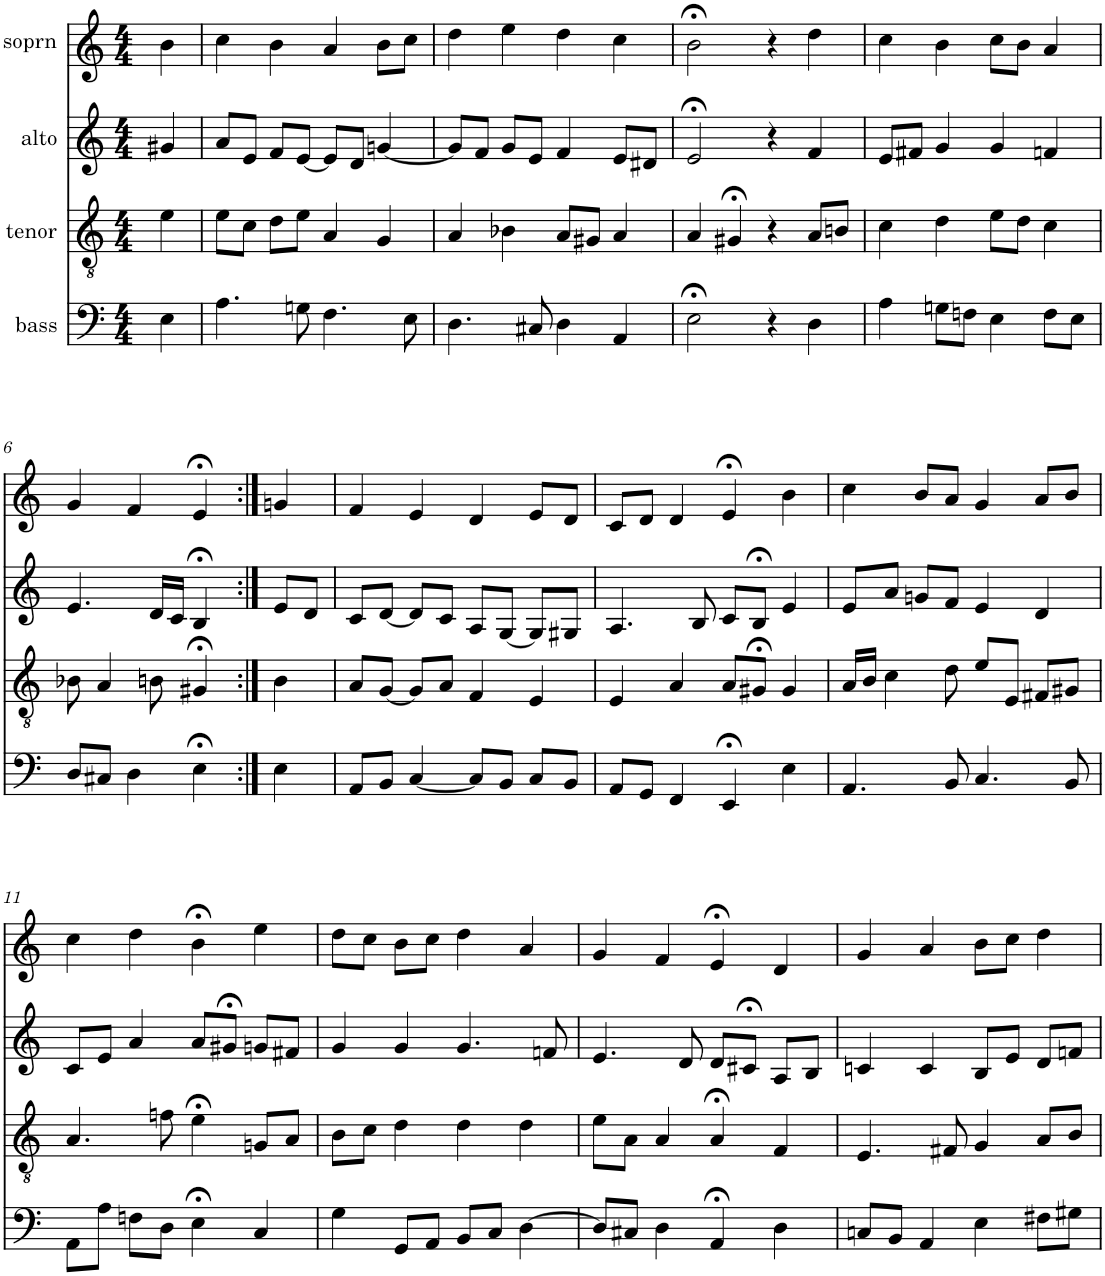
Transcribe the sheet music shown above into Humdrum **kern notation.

**kern	**kern	**kern	**kern
*part4	*part3	*part2	*part1
*staff4	*staff3	*staff2	*staff1
*I"bass	*I"tenor	*I"alto	*I"soprn
*clefF4	*clefGv2	*clefG2	*clefG2
*k[]	*k[]	*k[]	*k[]
*M4/4	*M4/4	*M4/4	*M4/4
=1	=1	=1	=1
4E\	4e\	4g#X/	4b\
=2	=2	=2	=2
4.A\	8e\L	8a/L	4cc\
.	8c\J	8e/J	.
.	8d\L	8f/L	4b\
8Gn\	8e\J	[8e/J	.
4.F\	4A/	8e/L]	4a/
.	.	8d/J	.
.	4G/	[4gn/	8b\L
8E\	.	.	8cc\J
=3	=3	=3	=3
4.D\	4A/	8g/L]	4dd\
.	.	8f/J	.
.	4B-X\	8g/L	4ee\
8C#X/	.	8e/J	.
4D\	8A/L	4f/	4dd\
.	8G#X/J	.	.
4AA/	4A/	8e/L	4cc\
.	.	8d#X/J	.
=4	=4	=4	=4
2E;<\	4A/	2e;</	2b;<\
.	4G#X;</	.	.
4r	4r	4r	4r
4D\	8A/L	4f/	4dd\
.	8Bn/J	.	.
=5	=5	=5	=5
4A\	4c\	8e/L	4cc\
.	.	8f#X/J	.
8Gn\L	4d\	4g/	4b\
8Fn\J	.	.	.
4E\	8e\L	4g/	8cc\L
.	8d\J	.	8b\J
8F\L	4c\	4fn/	4a/
8E\J	.	.	.
!!LO:LB:g=z
=6	=6	=6	=6
8D/L	8B-X\	4.e/	4g/
8C#X/J	4A/	.	.
4D\	.	.	4f/
.	8Bn\	16d/LL	.
.	.	16c/JJ	.
4E;<\	4G#X;</	4B;</	4e;</
=7:|!	=7:|!	=7:|!	=7:|!
4E\	4B\	8e/L	4gn/
.	.	8d/J	.
=8	=8	=8	=8
8AA/L	8A/L	8c/L	4f/
8BB/J	[8G/J	[8d/J	.
[4C/	8G/L]	8d/L]	4e/
.	8A/J	8c/J	.
8C/L]	4F/	8A/L	4d/
8BB/J	.	[8G/J	.
8C/L	4E/	8G/L]	8e/L
8BB/J	.	8G#X/J	8d/J
=9	=9	=9	=9
8AA/L	4E/	4.A/	8c/L
8GG/J	.	.	8d/J
4FF/	4A/	.	4d/
.	.	8B/	.
4EE;</	8A/L	8c/L	4e;</
.	8G#X;</J	8B;</J	.
4E\	4G#/	4e/	4b\
=10	=10	=10	=10
4.AA/	16A/LL	8e/L	4cc\
.	16B/JJ	.	.
.	4c\	8a/J	.
.	.	8gn/L	8b/L
8BB/	8d\	8f/J	8a/J
4.C/	8e/L	4e/	4g/
.	8E/J	.	.
.	8F#X/L	4d/	8a/L
8BB/	8G#X/J	.	8b/J
!!LO:LB:g=z
=11	=11	=11	=11
8AA\L	4.A/	8c/L	4cc\
8A\J	.	8e/J	.
8Fn\L	.	4a/	4dd\
8D\J	8fn\	.	.
4E;<\	4e;<\	8a/L	4b;<\
.	.	8g#X;</J	.
4C/	8Gn/L	8gn/L	4ee\
.	8A/J	8f#X/J	.
=12	=12	=12	=12
4G\	8B\L	4g/	8dd\L
.	8c\J	.	8cc\J
8GG/L	4d\	4g/	8b\L
8AA/J	.	.	8cc\J
8BB/L	4d\	4.g/	4dd\
8C/J	.	.	.
[4D\	4d\	.	4a/
.	.	8fn/	.
=13	=13	=13	=13
8D/L]	8e\L	4.e/	4g/
8C#X/J	8A\J	.	.
4D\	4A/	.	4f/
.	.	8d/	.
4AA;</	4A;</	8d/L	4e;</
.	.	8c#X;</J	.
4D\	4F/	8A/L	4d/
.	.	8B/J	.
=14	=14	=14	=14
8Cn/L	4.E/	4cn/	4g/
8BB/J	.	.	.
4AA/	.	4c/	4a/
.	8F#X/	.	.
4E\	4G/	8B/L	8b\L
.	.	8e/J	8cc\J
8F#X\L	8A/L	8d/L	4dd\
8G#X\J	8B/J	8fn/J	.
=	=	=	=
*-	*-	*-	*-
